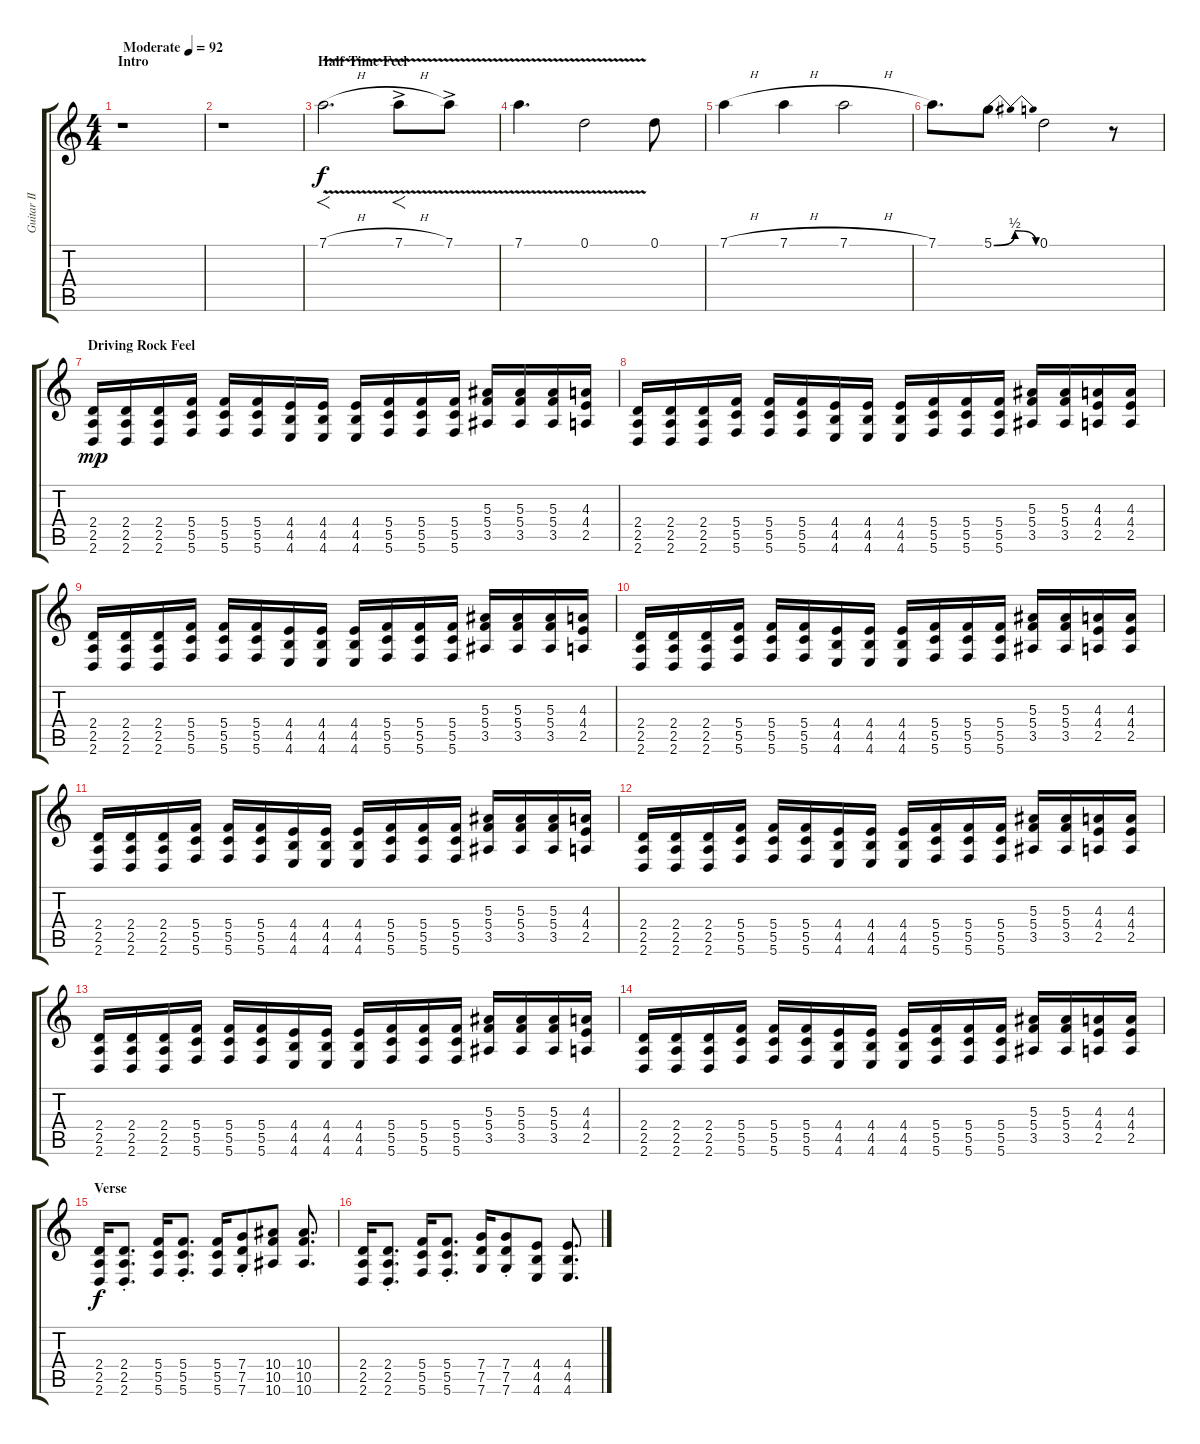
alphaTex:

\track ("Guitar II" "Guitar II") {instrument overdrivenguitar}
\staff {score tabs}
\tuning (D4 A3 F3 C3 G2 C2) {hide}
\ts (4 4)
\section ("" "Intro")
\tempo (92 "Moderate")
\clef g2
\ks c
r.1{dy f instrument overdrivenguitar} |
r.1 |
\section ("" "Half Time Feel")
7.1{v h}.2{f d} 7.1{v h ac}.8{f} 7.1{v ac}.8 |
7.1{v}.4{d} 0.1{v}.2 0.1.8 |
7.1{h}.4 7.1{h}.4 7.1{h}.2 |
7.1.8{d} 5.1{be (bendrelease 0 0 30 2 30 2 60 0)}.8{d} 0.1.2 r.8 |
\section ("" "Driving Rock Feel")
(2.4 2.5 2.6).16{dy mp} (2.4 2.5 2.6).16 (2.4 2.5 2.6).16 (5.4 5.5 5.6).16 (5.4 5.5 5.6).16 (5.4 5.5 5.6).16 (4.4 4.5 4.6).16 (4.4 4.5 4.6).16 (4.4 4.5 4.6).16 (5.4 5.5 5.6).16 (5.4 5.5 5.6).16 (5.4 5.5 5.6).16 (5.3 5.4 3.5).16 (5.3 5.4 3.5).16 (5.3 5.4 3.5).16 (4.3 4.4 2.5).16 |
(2.4 2.5 2.6).16 (2.4 2.5 2.6).16 (2.4 2.5 2.6).16 (5.4 5.5 5.6).16 (5.4 5.5 5.6).16 (5.4 5.5 5.6).16 (4.4 4.5 4.6).16 (4.4 4.5 4.6).16 (4.4 4.5 4.6).16 (5.4 5.5 5.6).16 (5.4 5.5 5.6).16 (5.4 5.5 5.6).16 (5.3 5.4 3.5).16 (5.3 5.4 3.5).16 (4.3 4.4 2.5).16 (4.3 4.4 2.5).16 |
(2.4 2.5 2.6).16 (2.4 2.5 2.6).16 (2.4 2.5 2.6).16 (5.4 5.5 5.6).16 (5.4 5.5 5.6).16 (5.4 5.5 5.6).16 (4.4 4.5 4.6).16 (4.4 4.5 4.6).16 (4.4 4.5 4.6).16 (5.4 5.5 5.6).16 (5.4 5.5 5.6).16 (5.4 5.5 5.6).16 (5.3 5.4 3.5).16 (5.3 5.4 3.5).16 (5.3 5.4 3.5).16 (4.3 4.4 2.5).16 |
(2.4 2.5 2.6).16 (2.4 2.5 2.6).16 (2.4 2.5 2.6).16 (5.4 5.5 5.6).16 (5.4 5.5 5.6).16 (5.4 5.5 5.6).16 (4.4 4.5 4.6).16 (4.4 4.5 4.6).16 (4.4 4.5 4.6).16 (5.4 5.5 5.6).16 (5.4 5.5 5.6).16 (5.4 5.5 5.6).16 (5.3 5.4 3.5).16 (5.3 5.4 3.5).16 (4.3 4.4 2.5).16 (4.3 4.4 2.5).16 |
(2.4 2.5 2.6).16 (2.4 2.5 2.6).16 (2.4 2.5 2.6).16 (5.4 5.5 5.6).16 (5.4 5.5 5.6).16 (5.4 5.5 5.6).16 (4.4 4.5 4.6).16 (4.4 4.5 4.6).16 (4.4 4.5 4.6).16 (5.4 5.5 5.6).16 (5.4 5.5 5.6).16 (5.4 5.5 5.6).16 (5.3 5.4 3.5).16 (5.3 5.4 3.5).16 (5.3 5.4 3.5).16 (4.3 4.4 2.5).16 |
(2.4 2.5 2.6).16 (2.4 2.5 2.6).16 (2.4 2.5 2.6).16 (5.4 5.5 5.6).16 (5.4 5.5 5.6).16 (5.4 5.5 5.6).16 (4.4 4.5 4.6).16 (4.4 4.5 4.6).16 (4.4 4.5 4.6).16 (5.4 5.5 5.6).16 (5.4 5.5 5.6).16 (5.4 5.5 5.6).16 (5.3 5.4 3.5).16 (5.3 5.4 3.5).16 (4.3 4.4 2.5).16 (4.3 4.4 2.5).16 |
(2.4 2.5 2.6).16 (2.4 2.5 2.6).16 (2.4 2.5 2.6).16 (5.4 5.5 5.6).16 (5.4 5.5 5.6).16 (5.4 5.5 5.6).16 (4.4 4.5 4.6).16 (4.4 4.5 4.6).16 (4.4 4.5 4.6).16 (5.4 5.5 5.6).16 (5.4 5.5 5.6).16 (5.4 5.5 5.6).16 (5.3 5.4 3.5).16 (5.3 5.4 3.5).16 (5.3 5.4 3.5).16 (4.3 4.4 2.5).16 |
(2.4 2.5 2.6).16 (2.4 2.5 2.6).16 (2.4 2.5 2.6).16 (5.4 5.5 5.6).16 (5.4 5.5 5.6).16 (5.4 5.5 5.6).16 (4.4 4.5 4.6).16 (4.4 4.5 4.6).16 (4.4 4.5 4.6).16 (5.4 5.5 5.6).16 (5.4 5.5 5.6).16 (5.4 5.5 5.6).16 (5.3 5.4 3.5).16 (5.3 5.4 3.5).16 (4.3 4.4 2.5).16 (4.3 4.4 2.5).16 |
\section ("" "Verse")
(2.4 2.5 2.6).16{dy f} (2.4{st} 2.5{st} 2.6{st}).8{d} (5.4 5.5 5.6).16 (5.4{st} 5.5{st} 5.6{st}).8{d} (5.4 5.5 5.6).16 (7.4{st} 7.5{st} 7.6{st}).8 (10.4 10.5 10.6).8 (10.4 10.5 10.6).8{d} |
(2.4 2.5 2.6).16 (2.4{st} 2.5{st} 2.6{st}).8{d} (5.4 5.5 5.6).16 (5.4{st} 5.5{st} 5.6{st}).8{d} (7.4 7.5 7.6).16 (7.4{st} 7.5{st} 7.6{st}).8 (4.4 4.5 4.6).8 (4.4 4.5 4.6).8{d}
